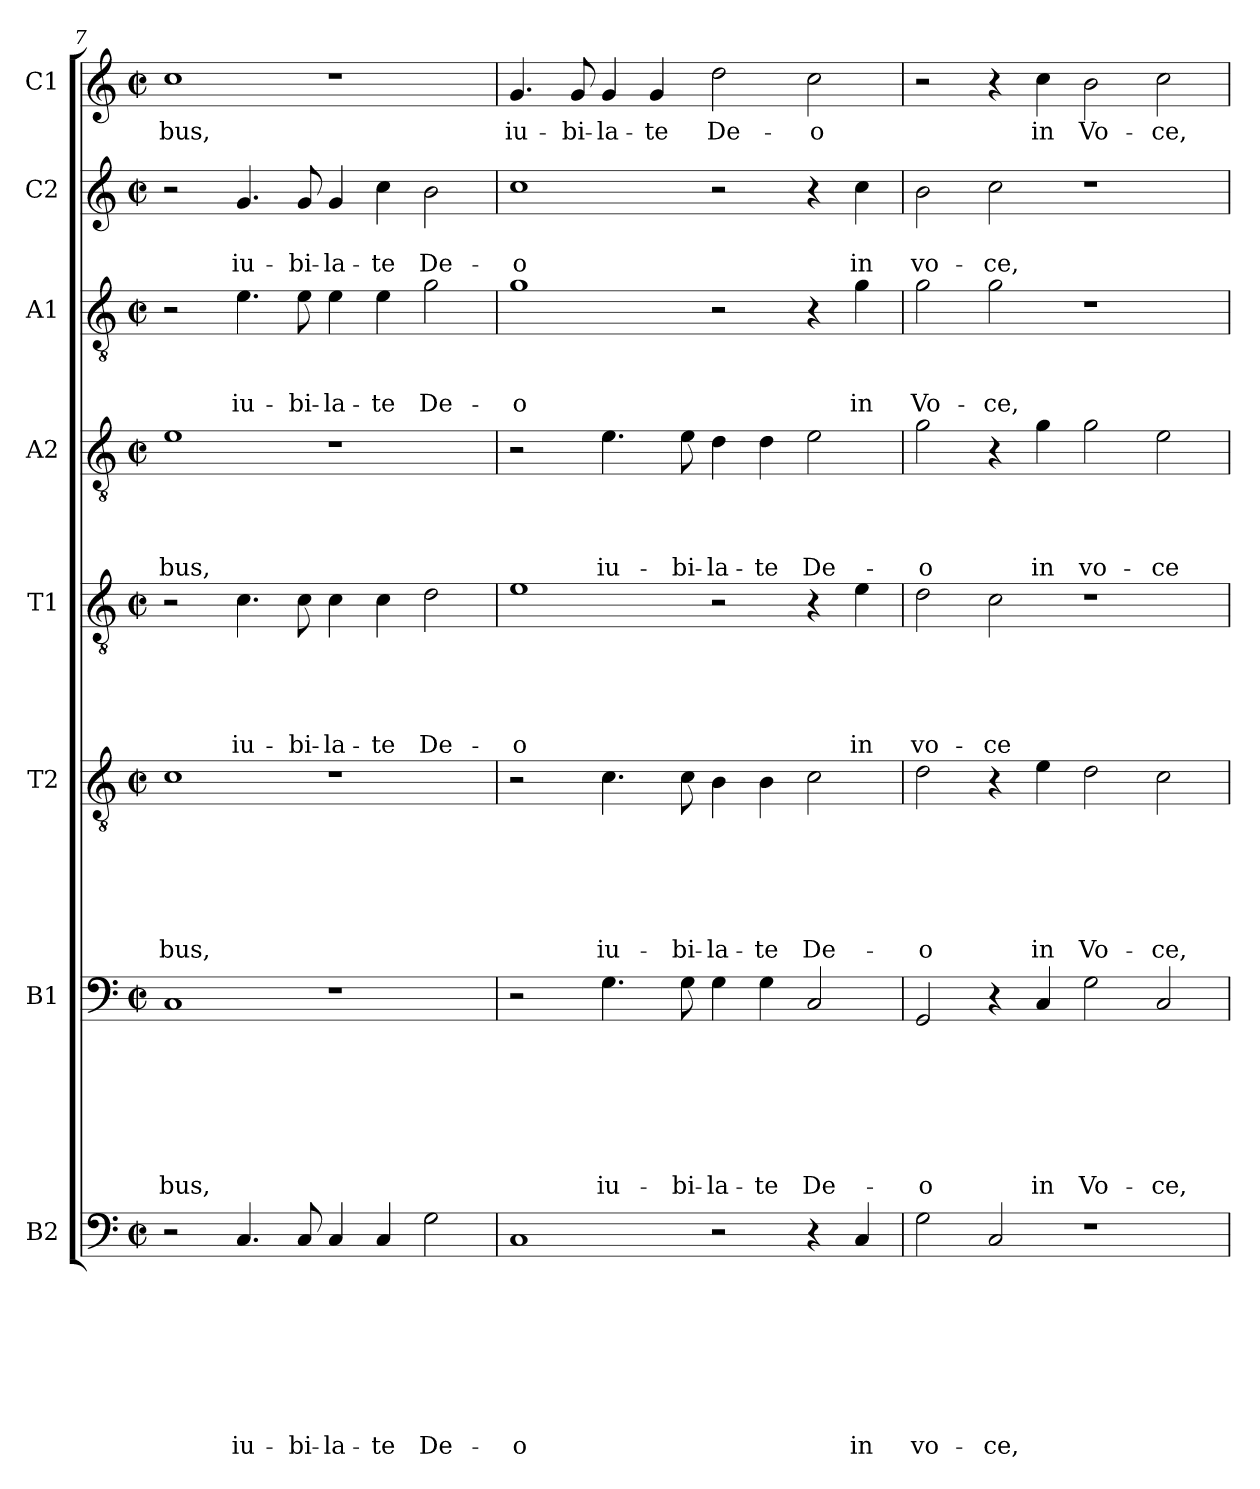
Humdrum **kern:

**kern	**text	**text	**text	**text	**text	**text	**text	**text	**kern	**text	**text	**text	**text	**text	**text	**text	**kern	**text	**text	**text	**text	**text	**text	**kern	**text	**text	**text	**text	**text	**kern	**text	**text	**text	**text	**kern	**text	**text	**text	**kern	**text	**text	**kern	**text
*part8	*part8	*part8	*part8	*part8	*part8	*part8	*part8	*part8	*part7	*part7	*part7	*part7	*part7	*part7	*part7	*part7	*part6	*part6	*part6	*part6	*part6	*part6	*part6	*part5	*part5	*part5	*part5	*part5	*part5	*part4	*part4	*part4	*part4	*part4	*part3	*part3	*part3	*part3	*part2	*part2	*part2	*part1	*part1
*staff8	*staff8	*staff8	*staff8	*staff8	*staff8	*staff8	*staff8	*staff8	*staff7	*staff7	*staff7	*staff7	*staff7	*staff7	*staff7	*staff7	*staff6	*staff6	*staff6	*staff6	*staff6	*staff6	*staff6	*staff5	*staff5	*staff5	*staff5	*staff5	*staff5	*staff4	*staff4	*staff4	*staff4	*staff4	*staff3	*staff3	*staff3	*staff3	*staff2	*staff2	*staff2	*staff1	*staff1
*I"B2	*	*	*	*	*	*	*	*	*I"B1	*	*	*	*	*	*	*	*I"T2	*	*	*	*	*	*	*I"T1	*	*	*	*	*	*I"A2	*	*	*	*	*I"A1	*	*	*	*I"C2	*	*	*I"C1	*
*clefF4	*	*	*	*	*	*	*	*	*clefF4	*	*	*	*	*	*	*	*clefGv2	*	*	*	*	*	*	*clefGv2	*	*	*	*	*	*clefGv2	*	*	*	*	*clefGv2	*	*	*	*clefG2	*	*	*clefG2	*
*k[]	*	*	*	*	*	*	*	*	*k[]	*	*	*	*	*	*	*	*k[]	*	*	*	*	*	*	*k[]	*	*	*	*	*	*k[]	*	*	*	*	*k[]	*	*	*	*k[]	*	*	*k[]	*
*C:	*	*	*	*	*	*	*	*	*C:	*	*	*	*	*	*	*	*C:	*	*	*	*	*	*	*C:	*	*	*	*	*	*C:	*	*	*	*	*C:	*	*	*	*C:	*	*	*C:	*
*M2/2	*	*	*	*	*	*	*	*	*M2/2	*	*	*	*	*	*	*	*M2/2	*	*	*	*	*	*	*M2/2	*	*	*	*	*	*M2/2	*	*	*	*	*M2/2	*	*	*	*M2/2	*	*	*M2/2	*
*met(c|)	*	*	*	*	*	*	*	*	*met(c|)	*	*	*	*	*	*	*	*met(c|)	*	*	*	*	*	*	*met(c|)	*	*	*	*	*	*met(c|)	*	*	*	*	*met(c|)	*	*	*	*met(c|)	*	*	*met(c|)	*
=7	=7	=7	=7	=7	=7	=7	=7	=7	=7	=7	=7	=7	=7	=7	=7	=7	=7	=7	=7	=7	=7	=7	=7	=7	=7	=7	=7	=7	=7	=7	=7	=7	=7	=7	=7	=7	=7	=7	=7	=7	=7	=7	=7
!	!	!	!	!	!	!	!	!	!	!	!	!	!	!	!	!LO:LY:b	!	!	!	!	!	!	!LO:LY:b	!	!	!	!	!	!	!	!	!	!	!LO:LY:b	!	!	!	!	!	!	!	!	!LO:LY:b
2r	.	.	.	.	.	.	.	.	1C	.	.	.	.	.	.	-bus,	1c	.	.	.	.	.	-bus,	2r	.	.	.	.	.	1e	.	.	.	-bus,	2r	.	.	.	2r	.	.	1cc	-bus,
!	!	!	!	!	!	!	!	!LO:LY:b	!	!	!	!	!	!	!	!	!	!	!	!	!	!	!	!	!	!	!	!	!LO:LY:b	!	!	!	!	!	!	!	!	!LO:LY:b	!	!	!LO:LY:b	!	!
4.C/	.	.	.	.	.	.	.	iu-	.	.	.	.	.	.	.	.	.	.	.	.	.	.	.	4.c\	.	.	.	.	iu-	.	.	.	.	.	4.e\	.	.	iu-	4.g/	.	iu-	.	.
!	!	!	!	!	!	!	!	!LO:LY:b	!	!	!	!	!	!	!	!	!	!	!	!	!	!	!	!	!	!	!	!	!LO:LY:b	!	!	!	!	!	!	!	!	!LO:LY:b	!	!	!LO:LY:b	!	!
8C/	.	.	.	.	.	.	.	-bi-	.	.	.	.	.	.	.	.	.	.	.	.	.	.	.	8c\	.	.	.	.	-bi-	.	.	.	.	.	8e\	.	.	-bi-	8g/	.	-bi-	.	.
!	!	!	!	!	!	!	!	!LO:LY:b	!	!	!	!	!	!	!	!	!	!	!	!	!	!	!	!	!	!	!	!	!LO:LY:b	!	!	!	!	!	!	!	!	!LO:LY:b	!	!	!LO:LY:b	!	!
4C/	.	.	.	.	.	.	.	-la-	1r	.	.	.	.	.	.	.	1r	.	.	.	.	.	.	4c\	.	.	.	.	-la-	1r	.	.	.	.	4e\	.	.	-la-	4g/	.	-la-	1r	.
!	!	!	!	!	!	!	!	!LO:LY:b	!	!	!	!	!	!	!	!	!	!	!	!	!	!	!	!	!	!	!	!	!LO:LY:b	!	!	!	!	!	!	!	!	!LO:LY:b	!	!	!LO:LY:b	!	!
4C/	.	.	.	.	.	.	.	-te	.	.	.	.	.	.	.	.	.	.	.	.	.	.	.	4c\	.	.	.	.	-te	.	.	.	.	.	4e\	.	.	-te	4cc\	.	-te	.	.
!	!	!	!	!	!	!	!	!LO:LY:b	!	!	!	!	!	!	!	!	!	!	!	!	!	!	!	!	!	!	!	!	!LO:LY:b	!	!	!	!	!	!	!	!	!LO:LY:b	!	!	!LO:LY:b	!	!
2G\	.	.	.	.	.	.	.	De-	.	.	.	.	.	.	.	.	.	.	.	.	.	.	.	2d\	.	.	.	.	De-	.	.	.	.	.	2g\	.	.	De-	2b\	.	De-	.	.
=8	=8	=8	=8	=8	=8	=8	=8	=8	=8	=8	=8	=8	=8	=8	=8	=8	=8	=8	=8	=8	=8	=8	=8	=8	=8	=8	=8	=8	=8	=8	=8	=8	=8	=8	=8	=8	=8	=8	=8	=8	=8	=8	=8
!	!	!	!	!	!	!	!	!LO:LY:b	!	!	!	!	!	!	!	!	!	!	!	!	!	!	!	!	!	!	!	!	!LO:LY:b	!	!	!	!	!	!	!	!	!LO:LY:b	!	!	!LO:LY:b	!	!LO:LY:b
1C	.	.	.	.	.	.	.	-o	2r	.	.	.	.	.	.	.	2r	.	.	.	.	.	.	1e	.	.	.	.	-o	2r	.	.	.	.	1g	.	.	-o	1cc	.	-o	4.g/	iu-
!	!	!	!	!	!	!	!	!	!	!	!	!	!	!	!	!	!	!	!	!	!	!	!	!	!	!	!	!	!	!	!	!	!	!	!	!	!	!	!	!	!	!	!LO:LY:b
.	.	.	.	.	.	.	.	.	.	.	.	.	.	.	.	.	.	.	.	.	.	.	.	.	.	.	.	.	.	.	.	.	.	.	.	.	.	.	.	.	.	8g/	-bi-
!	!	!	!	!	!	!	!	!	!	!	!	!	!	!	!	!LO:LY:b	!	!	!	!	!	!	!LO:LY:b	!	!	!	!	!	!	!	!	!	!	!LO:LY:b	!	!	!	!	!	!	!	!	!LO:LY:b
.	.	.	.	.	.	.	.	.	4.G\	.	.	.	.	.	.	iu-	4.c\	.	.	.	.	.	iu-	.	.	.	.	.	.	4.e\	.	.	.	iu-	.	.	.	.	.	.	.	4g/	-la-
!	!	!	!	!	!	!	!	!	!	!	!	!	!	!	!	!	!	!	!	!	!	!	!	!	!	!	!	!	!	!	!	!	!	!	!	!	!	!	!	!	!	!	!LO:LY:b
.	.	.	.	.	.	.	.	.	.	.	.	.	.	.	.	.	.	.	.	.	.	.	.	.	.	.	.	.	.	.	.	.	.	.	.	.	.	.	.	.	.	4g/	-te
!	!	!	!	!	!	!	!	!	!	!	!	!	!	!	!	!LO:LY:b	!	!	!	!	!	!	!LO:LY:b	!	!	!	!	!	!	!	!	!	!	!LO:LY:b	!	!	!	!	!	!	!	!	!
.	.	.	.	.	.	.	.	.	8G\	.	.	.	.	.	.	-bi-	8c\	.	.	.	.	.	-bi-	.	.	.	.	.	.	8e\	.	.	.	-bi-	.	.	.	.	.	.	.	.	.
!	!	!	!	!	!	!	!	!	!	!	!	!	!	!	!	!LO:LY:b	!	!	!	!	!	!	!LO:LY:b	!	!	!	!	!	!	!	!	!	!	!LO:LY:b	!	!	!	!	!	!	!	!	!LO:LY:b
2r	.	.	.	.	.	.	.	.	4G\	.	.	.	.	.	.	-la-	4B\	.	.	.	.	.	-la-	2r	.	.	.	.	.	4d\	.	.	.	-la-	2r	.	.	.	2r	.	.	2dd\	De-
!	!	!	!	!	!	!	!	!	!	!	!	!	!	!	!	!LO:LY:b	!	!	!	!	!	!	!LO:LY:b	!	!	!	!	!	!	!	!	!	!	!LO:LY:b	!	!	!	!	!	!	!	!	!
.	.	.	.	.	.	.	.	.	4G\	.	.	.	.	.	.	-te	4B\	.	.	.	.	.	-te	.	.	.	.	.	.	4d\	.	.	.	-te	.	.	.	.	.	.	.	.	.
!	!	!	!	!	!	!	!	!	!	!	!	!	!	!	!	!LO:LY:b	!	!	!	!	!	!	!LO:LY:b	!	!	!	!	!	!	!	!	!	!	!LO:LY:b	!	!	!	!	!	!	!	!	!LO:LY:b
4r	.	.	.	.	.	.	.	.	2C/	.	.	.	.	.	.	De-	2c\	.	.	.	.	.	De-	4r	.	.	.	.	.	2e\	.	.	.	De-	4r	.	.	.	4r	.	.	2cc\	-o
!	!	!	!	!	!	!	!	!LO:LY:b	!	!	!	!	!	!	!	!	!	!	!	!	!	!	!	!	!	!	!	!	!LO:LY:b	!	!	!	!	!	!	!	!	!LO:LY:b	!	!	!LO:LY:b	!	!
4C/	.	.	.	.	.	.	.	in	.	.	.	.	.	.	.	.	.	.	.	.	.	.	.	4e\	.	.	.	.	in	.	.	.	.	.	4g\	.	.	in	4cc\	.	in	.	.
=9	=9	=9	=9	=9	=9	=9	=9	=9	=9	=9	=9	=9	=9	=9	=9	=9	=9	=9	=9	=9	=9	=9	=9	=9	=9	=9	=9	=9	=9	=9	=9	=9	=9	=9	=9	=9	=9	=9	=9	=9	=9	=9	=9
!	!	!	!	!	!	!	!	!LO:LY:b	!	!	!	!	!	!	!	!LO:LY:b	!	!	!	!	!	!	!LO:LY:b	!	!	!	!	!	!LO:LY:b	!	!	!	!	!LO:LY:b	!	!	!	!LO:LY:b	!	!	!LO:LY:b	!	!
2G\	.	.	.	.	.	.	.	vo-	2GG/	.	.	.	.	.	.	-o	2d\	.	.	.	.	.	-o	2d\	.	.	.	.	vo-	2g\	.	.	.	-o	2g\	.	.	Vo-	2b\	.	vo-	2r	.
!	!	!	!	!	!	!	!	!LO:LY:b	!	!	!	!	!	!	!	!	!	!	!	!	!	!	!	!	!	!	!	!	!LO:LY:b	!	!	!	!	!	!	!	!	!LO:LY:b	!	!	!LO:LY:b	!	!
2C/	.	.	.	.	.	.	.	-ce,	4r	.	.	.	.	.	.	.	4r	.	.	.	.	.	.	2c\	.	.	.	.	-ce	4r	.	.	.	.	2g\	.	.	-ce,	2cc\	.	-ce,	4r	.
!	!	!	!	!	!	!	!	!	!	!	!	!	!	!	!	!LO:LY:b	!	!	!	!	!	!	!LO:LY:b	!	!	!	!	!	!	!	!	!	!	!LO:LY:b	!	!	!	!	!	!	!	!	!LO:LY:b
.	.	.	.	.	.	.	.	.	4C/	.	.	.	.	.	.	in	4e\	.	.	.	.	.	in	.	.	.	.	.	.	4g\	.	.	.	in	.	.	.	.	.	.	.	4cc\	in
!	!	!	!	!	!	!	!	!	!	!	!	!	!	!	!	!LO:LY:b	!	!	!	!	!	!	!LO:LY:b	!	!	!	!	!	!	!	!	!	!	!LO:LY:b	!	!	!	!	!	!	!	!	!LO:LY:b
1r	.	.	.	.	.	.	.	.	2G\	.	.	.	.	.	.	Vo-	2d\	.	.	.	.	.	Vo-	1r	.	.	.	.	.	2g\	.	.	.	vo-	1r	.	.	.	1r	.	.	2b\	Vo-
!	!	!	!	!	!	!	!	!	!	!	!	!	!	!	!	!LO:LY:b	!	!	!	!	!	!	!LO:LY:b	!	!	!	!	!	!	!	!	!	!	!LO:LY:b	!	!	!	!	!	!	!	!	!LO:LY:b
.	.	.	.	.	.	.	.	.	2C/	.	.	.	.	.	.	-ce,	2c\	.	.	.	.	.	-ce,	.	.	.	.	.	.	2e\	.	.	.	-ce	.	.	.	.	.	.	.	2cc\	-ce,
=	=	=	=	=	=	=	=	=	=	=	=	=	=	=	=	=	=	=	=	=	=	=	=	=	=	=	=	=	=	=	=	=	=	=	=	=	=	=	=	=	=	=	=
*-	*-	*-	*-	*-	*-	*-	*-	*-	*-	*-	*-	*-	*-	*-	*-	*-	*-	*-	*-	*-	*-	*-	*-	*-	*-	*-	*-	*-	*-	*-	*-	*-	*-	*-	*-	*-	*-	*-	*-	*-	*-	*-	*-
